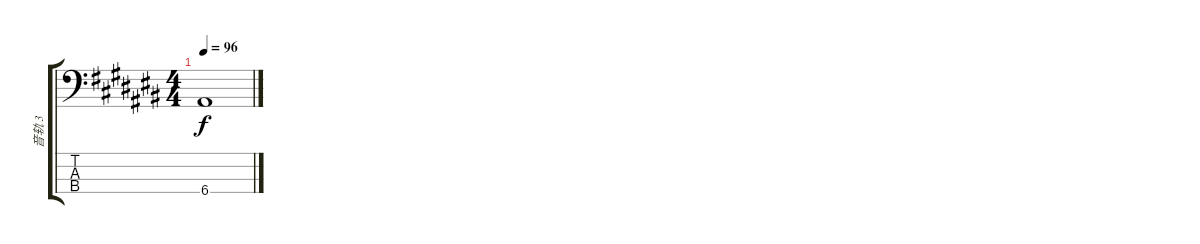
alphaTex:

\track ("音轨 3" "音轨 3") {instrument electricbassfinger}
\staff {score tabs}
\tuning (G2 D2 A1 E1) {hide}
\ts (4 4)
\tempo 96
\clef f4
\ks c#
6.4{t}.1{dy f}
